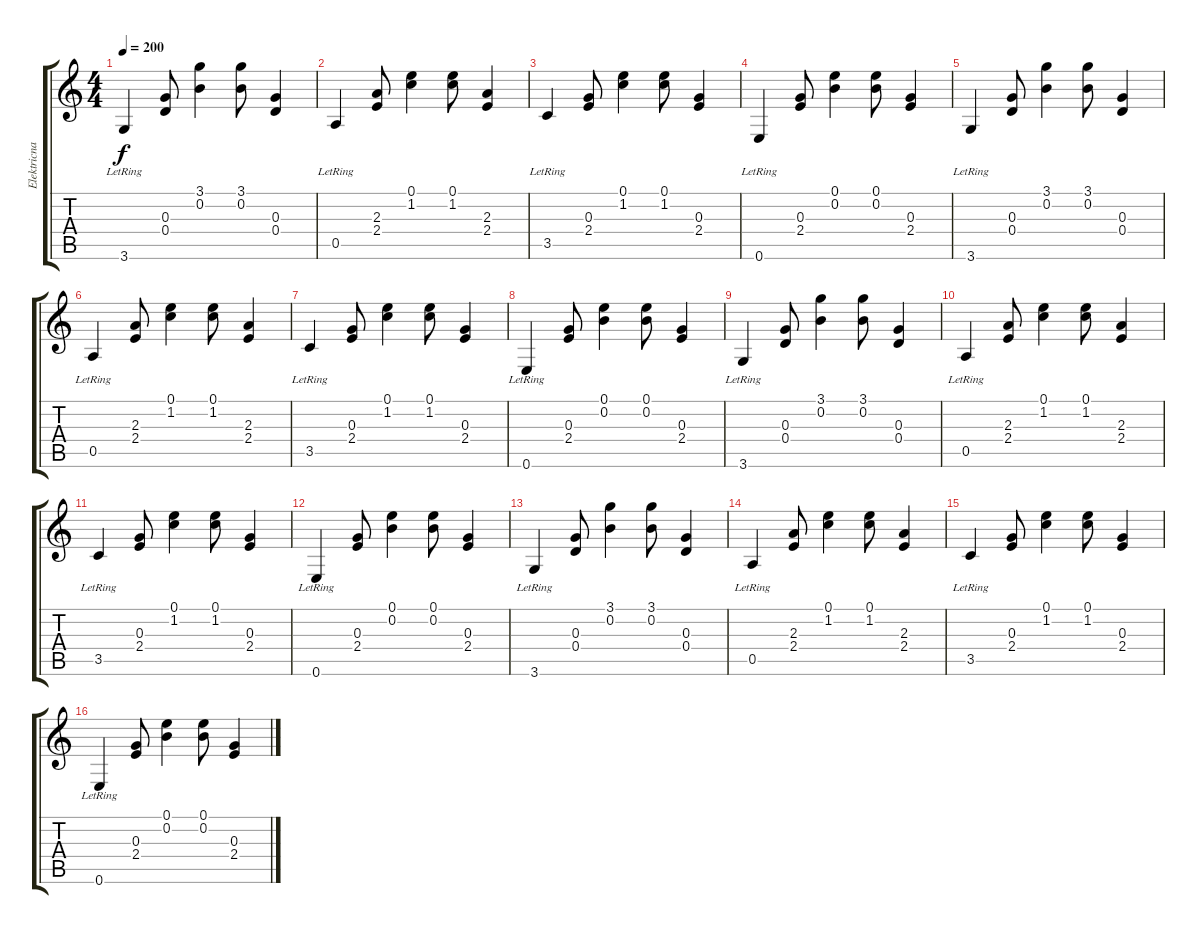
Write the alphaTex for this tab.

\track ("Elektricna gitara" "Elektricna") {instrument electricguitarclean}
\staff {score tabs}
\tuning (E4 B3 G3 D3 A2 E2) {hide}
\ts (4 4)
\tempo 200
\clef g2
\ks c
3.6{lr}.4{dy f} (0.3 0.4).8 (3.1 0.2).4 (3.1 0.2).8 (0.3 0.4).4 |
0.5{lr}.4 (2.3 2.4).8 (0.1 1.2).4 (0.1 1.2).8 (2.3 2.4).4 |
3.5{lr}.4 (0.3 2.4).8 (0.1 1.2).4 (0.1 1.2).8 (0.3 2.4).4 |
0.6{lr}.4 (0.3 2.4).8 (0.1 0.2).4 (0.1 0.2).8 (0.3 2.4).4 |
3.6{lr}.4 (0.3 0.4).8 (3.1 0.2).4 (3.1 0.2).8 (0.3 0.4).4 |
0.5{lr}.4 (2.3 2.4).8 (0.1 1.2).4 (0.1 1.2).8 (2.3 2.4).4 |
3.5{lr}.4 (0.3 2.4).8 (0.1 1.2).4 (0.1 1.2).8 (0.3 2.4).4 |
0.6{lr}.4 (0.3 2.4).8 (0.1 0.2).4 (0.1 0.2).8 (0.3 2.4).4 |
3.6{lr}.4 (0.3 0.4).8 (3.1 0.2).4 (3.1 0.2).8 (0.3 0.4).4 |
0.5{lr}.4 (2.3 2.4).8 (0.1 1.2).4 (0.1 1.2).8 (2.3 2.4).4 |
3.5{lr}.4 (0.3 2.4).8 (0.1 1.2).4 (0.1 1.2).8 (0.3 2.4).4 |
0.6{lr}.4 (0.3 2.4).8 (0.1 0.2).4 (0.1 0.2).8 (0.3 2.4).4 |
3.6{lr}.4 (0.3 0.4).8 (3.1 0.2).4 (3.1 0.2).8 (0.3 0.4).4 |
0.5{lr}.4 (2.3 2.4).8 (0.1 1.2).4 (0.1 1.2).8 (2.3 2.4).4 |
3.5{lr}.4 (0.3 2.4).8 (0.1 1.2).4 (0.1 1.2).8 (0.3 2.4).4 |
0.6{lr}.4 (0.3 2.4).8 (0.1 0.2).4 (0.1 0.2).8 (0.3 2.4).4
